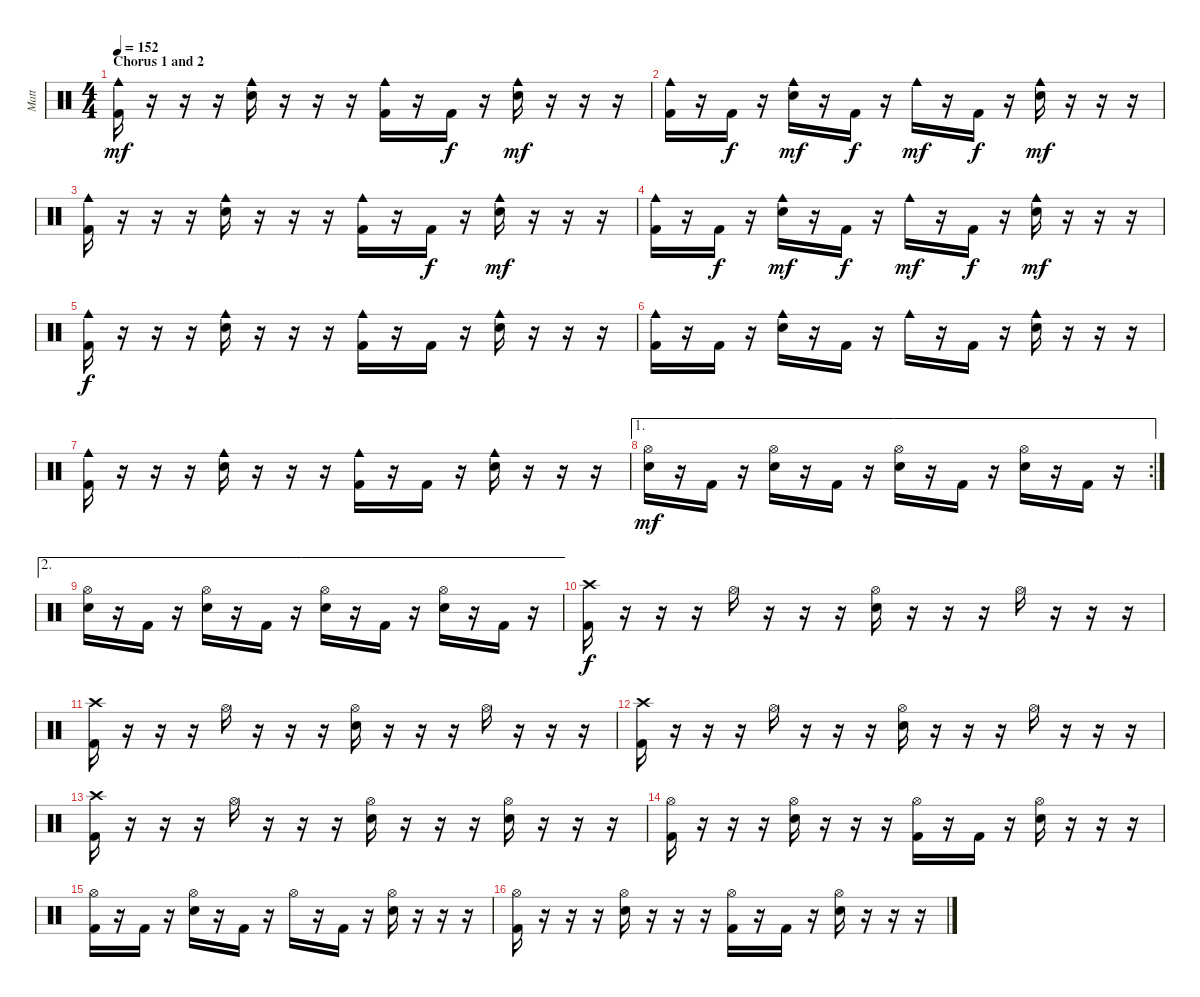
\track ("Matt" "Matt") {instrument percussion}
\staff {score}
\articulation defaults
\ts (4 4)
\section ("" "Chorus 1 and 2")
\tempo 152
\clef neutral
\ks c
("Kick (hit) 2" "Cowbell medium (hit)").16{dy mf} r.16 r.16 r.16 ("Electric Snare (hit)" "Cowbell medium (hit)").16 r.16 r.16 r.16 ("Kick (hit) 2" "Cowbell medium (hit)").16 r.16 "Kick (hit) 2".16{dy f} r.16 ("Electric Snare (hit)" "Cowbell medium (hit)").16{dy mf} r.16 r.16 r.16 |
("Kick (hit) 2" "Cowbell medium (hit)").16 r.16 "Kick (hit) 2".16{dy f} r.16 ("Electric Snare (hit)" "Cowbell medium (hit)").16{dy mf} r.16 "Kick (hit) 2".16{dy f} r.16 "Cowbell medium (hit)".16{dy mf} r.16 "Kick (hit) 2".16{dy f} r.16 ("Electric Snare (hit)" "Cowbell medium (hit)").16{dy mf} r.16 r.16 r.16 |
("Kick (hit) 2" "Cowbell medium (hit)").16 r.16 r.16 r.16 ("Electric Snare (hit)" "Cowbell medium (hit)").16 r.16 r.16 r.16 ("Kick (hit) 2" "Cowbell medium (hit)").16 r.16 "Kick (hit) 2".16{dy f} r.16 ("Electric Snare (hit)" "Cowbell medium (hit)").16{dy mf} r.16 r.16 r.16 |
("Kick (hit) 2" "Cowbell medium (hit)").16 r.16 "Kick (hit) 2".16{dy f} r.16 ("Electric Snare (hit)" "Cowbell medium (hit)").16{dy mf} r.16 "Kick (hit) 2".16{dy f} r.16 "Cowbell medium (hit)".16{dy mf} r.16 "Kick (hit) 2".16{dy f} r.16 ("Electric Snare (hit)" "Cowbell medium (hit)").16{dy mf} r.16 r.16 r.16 |
("Kick (hit) 2" "Cowbell medium (hit)").16{dy f} r.16 r.16 r.16 ("Electric Snare (hit)" "Cowbell medium (hit)").16 r.16 r.16 r.16 ("Kick (hit) 2" "Cowbell medium (hit)").16 r.16 "Kick (hit) 2".16 r.16 ("Electric Snare (hit)" "Cowbell medium (hit)").16 r.16 r.16 r.16 |
("Kick (hit) 2" "Cowbell medium (hit)").16 r.16 "Kick (hit) 2".16 r.16 ("Electric Snare (hit)" "Cowbell medium (hit)").16 r.16 "Kick (hit) 2".16 r.16 "Cowbell medium (hit)".16 r.16 "Kick (hit) 2".16 r.16 ("Electric Snare (hit)" "Cowbell medium (hit)").16 r.16 r.16 r.16 |
("Kick (hit) 2" "Cowbell medium (hit)").16 r.16 r.16 r.16 ("Electric Snare (hit)" "Cowbell medium (hit)").16 r.16 r.16 r.16 ("Kick (hit) 2" "Cowbell medium (hit)").16 r.16 "Kick (hit) 2".16 r.16 ("Electric Snare (hit)" "Cowbell medium (hit)").16 r.16 r.16 r.16 |
\ae 1
\rc 2
("Hi-Hat (open)" "Electric Snare (hit)").16{dy mf} r.16 "Kick (hit) 2".16 r.16 ("Hi-Hat (open)" "Electric Snare (hit)").16 r.16 "Kick (hit) 2".16 r.16 ("Hi-Hat (open)" "Electric Snare (hit)").16 r.16 "Kick (hit) 2".16 r.16 ("Hi-Hat (open)" "Electric Snare (hit)").16 r.16 "Kick (hit) 2".16 r.16 |
\ae 2
("Hi-Hat (open)" "Electric Snare (hit)").16 r.16 "Kick (hit) 2".16 r.16 ("Hi-Hat (open)" "Electric Snare (hit)").16 r.16 "Kick (hit) 2".16 r.16 ("Hi-Hat (open)" "Electric Snare (hit)").16 r.16 "Kick (hit) 2".16 r.16 ("Hi-Hat (open)" "Electric Snare (hit)").16 r.16 "Kick (hit) 2".16 r.16 |
("Kick (hit) 2" "Crash high (hit)").16{dy f} r.16 r.16 r.16 "Hi-Hat (open)".16 r.16 r.16 r.16 ("Electric Snare (hit)" "Hi-Hat (open)").16 r.16 r.16 r.16 "Hi-Hat (open)".16 r.16 r.16 r.16 |
("Kick (hit) 2" "Crash high (hit)").16 r.16 r.16 r.16 "Hi-Hat (open)".16 r.16 r.16 r.16 ("Electric Snare (hit)" "Hi-Hat (open)").16 r.16 r.16 r.16 "Hi-Hat (open)".16 r.16 r.16 r.16 |
("Kick (hit) 2" "Crash high (hit)").16 r.16 r.16 r.16 "Hi-Hat (open)".16 r.16 r.16 r.16 ("Electric Snare (hit)" "Hi-Hat (open)").16 r.16 r.16 r.16 "Hi-Hat (open)".16 r.16 r.16 r.16 |
("Kick (hit) 2" "Crash high (hit)").16 r.16 r.16 r.16 "Hi-Hat (open)".16 r.16 r.16 r.16 ("Electric Snare (hit)" "Hi-Hat (open)").16 r.16 r.16 r.16 ("Electric Snare (hit)" "Hi-Hat (open)").16 r.16 r.16 r.16 |
("Kick (hit) 2" "Hi-Hat (open)").16 r.16 r.16 r.16 ("Electric Snare (hit)" "Hi-Hat (open)").16 r.16 r.16 r.16 ("Kick (hit) 2" "Hi-Hat (open)").16 r.16 "Kick (hit) 2".16 r.16 ("Electric Snare (hit)" "Hi-Hat (open)").16 r.16 r.16 r.16 |
("Kick (hit) 2" "Hi-Hat (open)").16 r.16 "Kick (hit) 2".16 r.16 ("Electric Snare (hit)" "Hi-Hat (open)").16 r.16 "Kick (hit) 2".16 r.16 "Hi-Hat (open)".16 r.16 "Kick (hit) 2".16 r.16 ("Electric Snare (hit)" "Hi-Hat (open)").16 r.16 r.16 r.16 |
("Kick (hit) 2" "Hi-Hat (open)").16 r.16 r.16 r.16 ("Electric Snare (hit)" "Hi-Hat (open)").16 r.16 r.16 r.16 ("Kick (hit) 2" "Hi-Hat (open)").16 r.16 "Kick (hit) 2".16 r.16 ("Electric Snare (hit)" "Hi-Hat (open)").16 r.16 r.16 r.16
